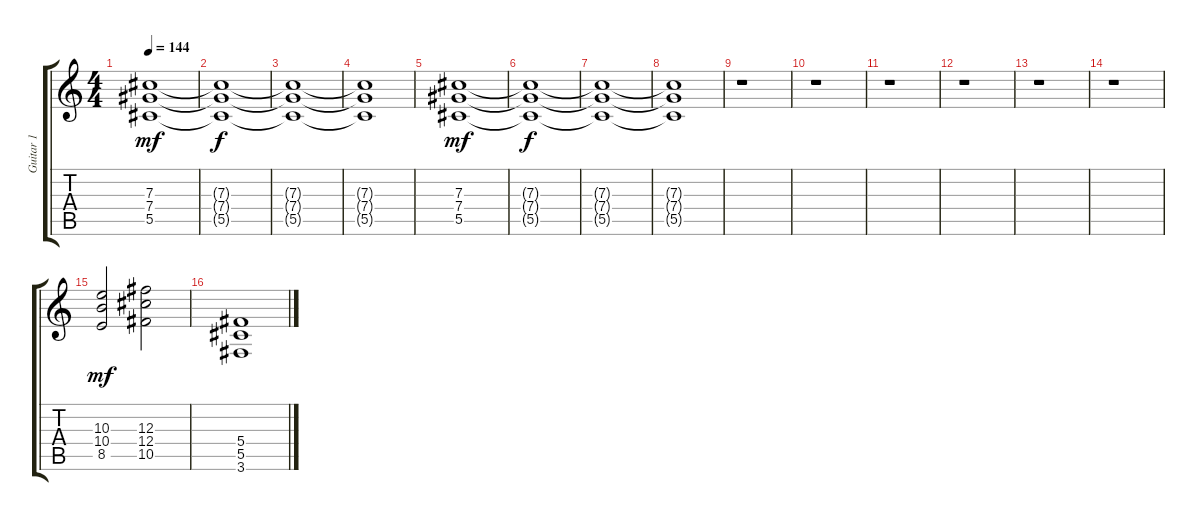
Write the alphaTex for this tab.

\track ("Guitar 1" "Guitar 1") {instrument overdrivenguitar}
\staff {score tabs}
\tuning (Eb4 Bb3 Gb3 Db3 Ab2 Eb2) {hide}
\ts (4 4)
\tempo 144
\clef g2
\ks c
(7.3 7.4 5.5).1{dy mf} |
(7.3{t} 7.4{t} 5.5{t}).1{dy f} |
(7.3{t} 7.4{t} 5.5{t}).1 |
(7.3{t} 7.4{t} 5.5{t}).1 |
(7.3 7.4 5.5).1{dy mf} |
(7.3{t} 7.4{t} 5.5{t}).1{dy f} |
(7.3{t} 7.4{t} 5.5{t}).1 |
(7.3{t} 7.4{t} 5.5{t}).1 |
r.1 |
r.1 |
r.1 |
r.1 |
r.1 |
r.1 |
(10.3 10.4 8.5).2{dy mf} (12.3 12.4 10.5).2 |
(5.4 5.5 3.6).1
